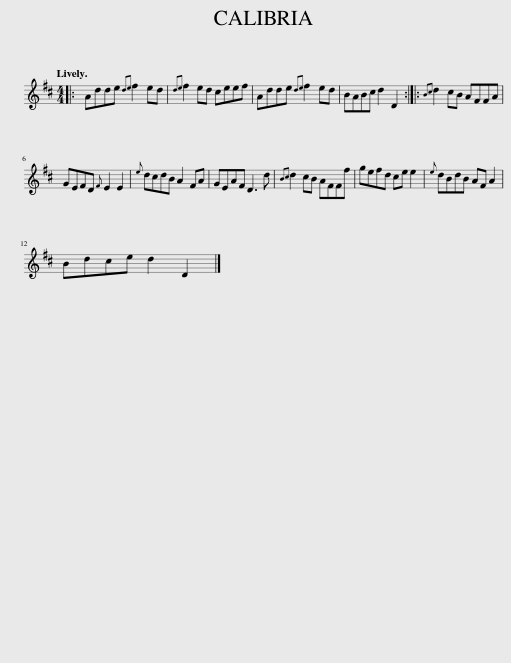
X:1
L:1/8
Q:1/4=120
M:4/4
I:linebreak $
K:D
V:1 treble
V:1
|: Adde{de} f2 ed |{de} f2 ed ceef | Adde{de} f2 ed | BABc d2 D2 ::{Bc} d2 cB AFFA |$ %5
 GEFD{F} E2 E2 |{e} dcdB A2 FA | GEAF D3 d |{Bc} d2 cB AFFf | gefd ce e2 | %10
{e} dBdB AF A2 |$ Bdce d2 D2 |] %12
